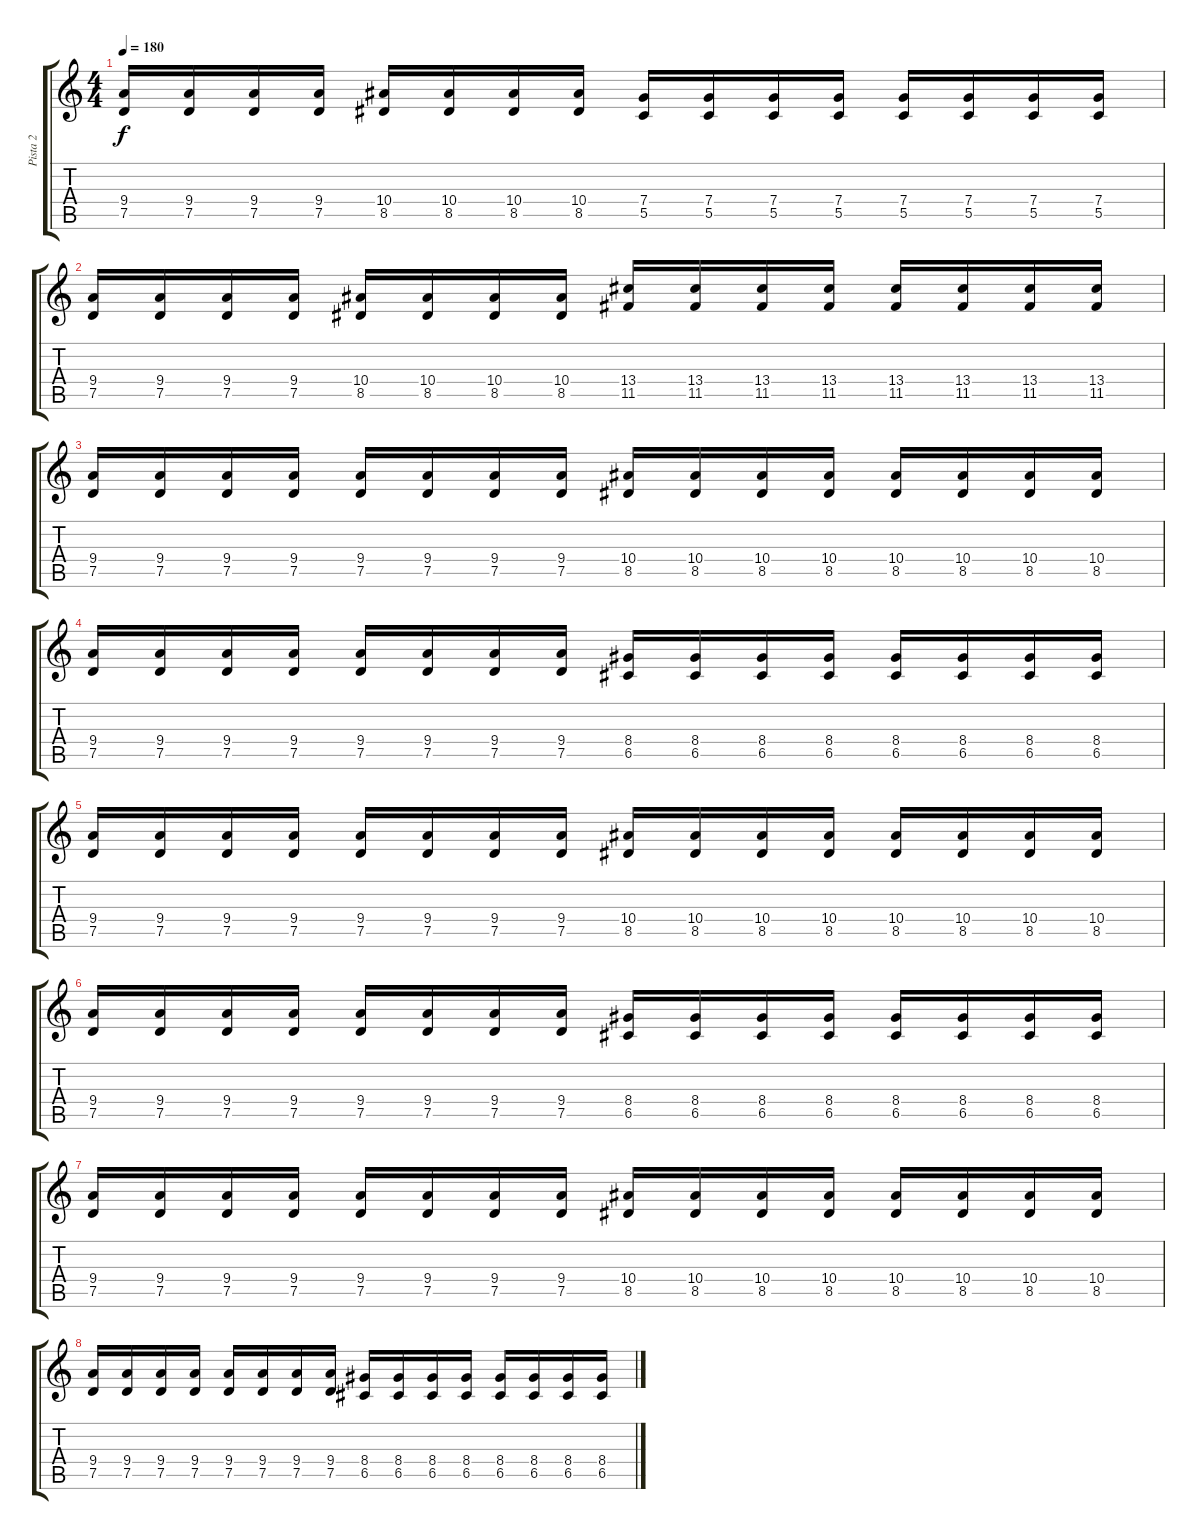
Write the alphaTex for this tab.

\track ("Pista 2" "Pista 2") {instrument distortionguitar}
\staff {score tabs}
\tuning (D4 A3 F3 C3 G2 D2) {hide}
\ts (4 4)
\tempo 180
\clef g2
\ks c
(9.4 7.5).16{dy f} (9.4 7.5).16 (9.4 7.5).16 (9.4 7.5).16 (10.4 8.5).16 (10.4 8.5).16 (10.4 8.5).16 (10.4 8.5).16 (7.4 5.5).16 (7.4 5.5).16 (7.4 5.5).16 (7.4 5.5).16 (7.4 5.5).16 (7.4 5.5).16 (7.4 5.5).16 (7.4 5.5).16 |
(9.4 7.5).16 (9.4 7.5).16 (9.4 7.5).16 (9.4 7.5).16 (10.4 8.5).16 (10.4 8.5).16 (10.4 8.5).16 (10.4 8.5).16 (13.4 11.5).16 (13.4 11.5).16 (13.4 11.5).16 (13.4 11.5).16 (13.4 11.5).16 (13.4 11.5).16 (13.4 11.5).16 (13.4 11.5).16 |
(9.4 7.5).16 (9.4 7.5).16 (9.4 7.5).16 (9.4 7.5).16 (9.4 7.5).16 (9.4 7.5).16 (9.4 7.5).16 (9.4 7.5).16 (10.4 8.5).16 (10.4 8.5).16 (10.4 8.5).16 (10.4 8.5).16 (10.4 8.5).16 (10.4 8.5).16 (10.4 8.5).16 (10.4 8.5).16 |
(9.4 7.5).16 (9.4 7.5).16 (9.4 7.5).16 (9.4 7.5).16 (9.4 7.5).16 (9.4 7.5).16 (9.4 7.5).16 (9.4 7.5).16 (8.4 6.5).16 (8.4 6.5).16 (8.4 6.5).16 (8.4 6.5).16 (8.4 6.5).16 (8.4 6.5).16 (8.4 6.5).16 (8.4 6.5).16 |
(9.4 7.5).16 (9.4 7.5).16 (9.4 7.5).16 (9.4 7.5).16 (9.4 7.5).16 (9.4 7.5).16 (9.4 7.5).16 (9.4 7.5).16 (10.4 8.5).16 (10.4 8.5).16 (10.4 8.5).16 (10.4 8.5).16 (10.4 8.5).16 (10.4 8.5).16 (10.4 8.5).16 (10.4 8.5).16 |
(9.4 7.5).16 (9.4 7.5).16 (9.4 7.5).16 (9.4 7.5).16 (9.4 7.5).16 (9.4 7.5).16 (9.4 7.5).16 (9.4 7.5).16 (8.4 6.5).16 (8.4 6.5).16 (8.4 6.5).16 (8.4 6.5).16 (8.4 6.5).16 (8.4 6.5).16 (8.4 6.5).16 (8.4 6.5).16 |
(9.4 7.5).16 (9.4 7.5).16 (9.4 7.5).16 (9.4 7.5).16 (9.4 7.5).16 (9.4 7.5).16 (9.4 7.5).16 (9.4 7.5).16 (10.4 8.5).16 (10.4 8.5).16 (10.4 8.5).16 (10.4 8.5).16 (10.4 8.5).16 (10.4 8.5).16 (10.4 8.5).16 (10.4 8.5).16 |
(9.4 7.5).16 (9.4 7.5).16 (9.4 7.5).16 (9.4 7.5).16 (9.4 7.5).16 (9.4 7.5).16 (9.4 7.5).16 (9.4 7.5).16 (8.4 6.5).16 (8.4 6.5).16 (8.4 6.5).16 (8.4 6.5).16 (8.4 6.5).16 (8.4 6.5).16 (8.4 6.5).16 (8.4 6.5).16
